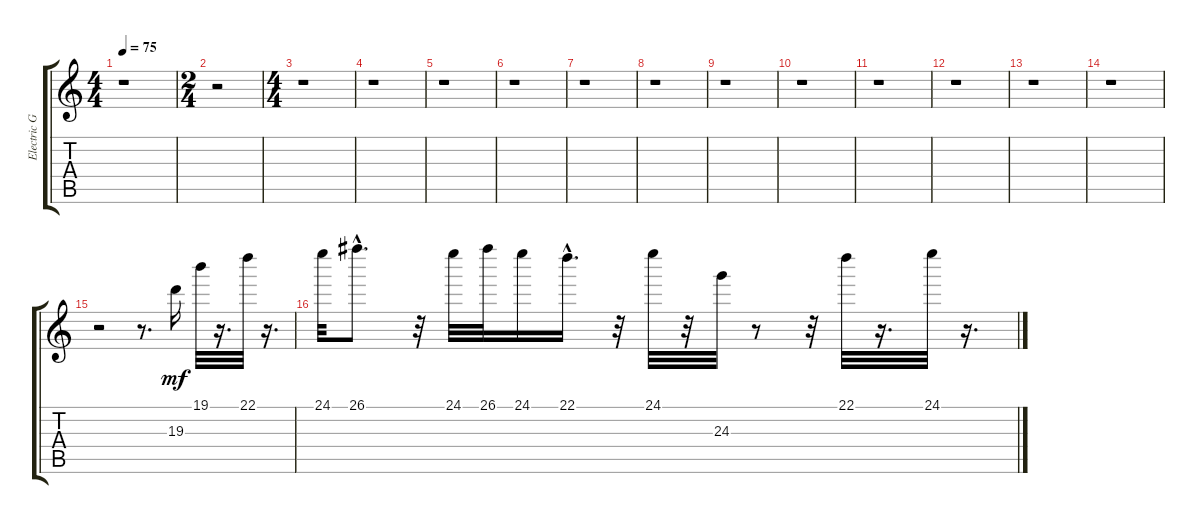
\track ("Electric Guitar 1" "Electric G") {instrument distortionguitar}
\staff {score tabs}
\tuning (E4 B3 G3 D3 A2 E2) {hide}
\ts (4 4)
\tempo 75
\clef g2
\ks c
r.1{dy mf} |
\ts (2 4)
r.2 |
\ts (4 4)
r.1 |
r.1 |
r.1 |
r.1 |
r.1 |
r.1 |
r.1 |
r.1 |
r.1 |
r.1 |
r.1 |
r.1 |
r.2 r.8{d} 19.3.16{volume 15} 19.1.32 r.16{d} 22.1.32 r.16{d} |
24.1.32 26.1{hac}.8{d} r.32 24.1.32 26.1.32 24.1.16 22.1{hac}.16{d} r.32 24.1.32 r.32 24.3.32 r.8 r.32 22.1.32 r.16{d} 24.1.32 r.16{d}
